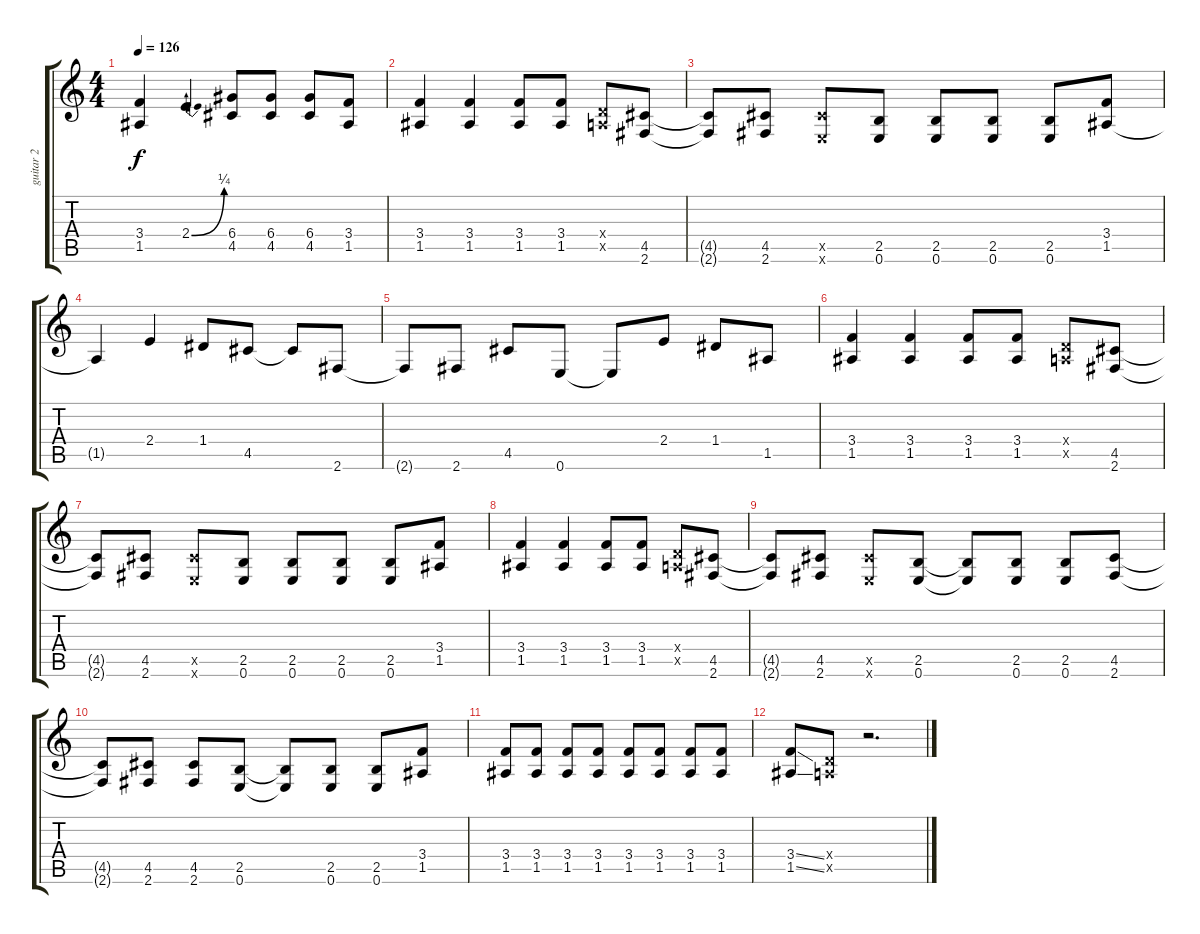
\track ("guitar 2" "guitar 2") {instrument distortionguitar}
\staff {score tabs}
\tuning (E4 B3 G3 D3 A2 E2) {hide}
\ts (4 4)
\tempo 126
\clef g2
\ks c
(3.4{t} 1.5{t}).4{dy f} 2.4{be (bend 0 0 60 1)}.4 (6.4 4.5).8 (6.4 4.5).8 (6.4 4.5).8 (3.4 1.5).8 |
(3.4 1.5).4 (3.4 1.5).4 (3.4 1.5).8 (3.4 1.5).8 (0.4{x} 0.5{x}).8 (4.5 2.6).8 |
(4.5{t} 2.6{t}).8 (4.5 2.6).8 (4.5{x} 0.6{x}).8 (2.5 0.6).8 (2.5 0.6).8 (2.5 0.6).8 (2.5 0.6).8 (3.4 1.5).8 |
1.5{t}.4 2.4.4 1.4.8 4.5.8 4.5{t}.8 2.6.8 |
2.6{t}.8 2.6.8 4.5.8 0.6.8 0.6{t}.8 2.4.8 1.4.8 1.5.8 |
(3.4 1.5).4 (3.4 1.5).4 (3.4 1.5).8 (3.4 1.5).8 (0.4{x} 0.5{x}).8 (4.5 2.6).8 |
(4.5{t} 2.6{t}).8 (4.5 2.6).8 (4.5{x} 0.6{x}).8 (2.5 0.6).8 (2.5 0.6).8 (2.5 0.6).8 (2.5 0.6).8 (3.4 1.5).8 |
(3.4 1.5).4 (3.4 1.5).4 (3.4 1.5).8 (3.4 1.5).8 (0.4{x} 0.5{x}).8 (4.5 2.6).8 |
(4.5{t} 2.6{t}).8 (4.5 2.6).8 (4.5{x} 0.6{x}).8 (2.5 0.6).8 (2.5{t} 0.6{t}).8 (2.5 0.6).8 (2.5 0.6).8 (4.5 2.6).8 |
(4.5{t} 2.6{t}).8 (4.5 2.6).8 (4.5 2.6).8 (2.5 0.6).8 (2.5{t} 0.6{t}).8 (2.5 0.6).8 (2.5 0.6).8 (3.4 1.5).8 |
(3.4 1.5).8 (3.4 1.5).8 (3.4 1.5).8 (3.4 1.5).8 (3.4 1.5).8 (3.4 1.5).8 (3.4 1.5).8 (3.4 1.5).8 |
(3.4{ss} 1.5{ss}).8 (0.4{x} 0.5{x}).8 r.2{d}
